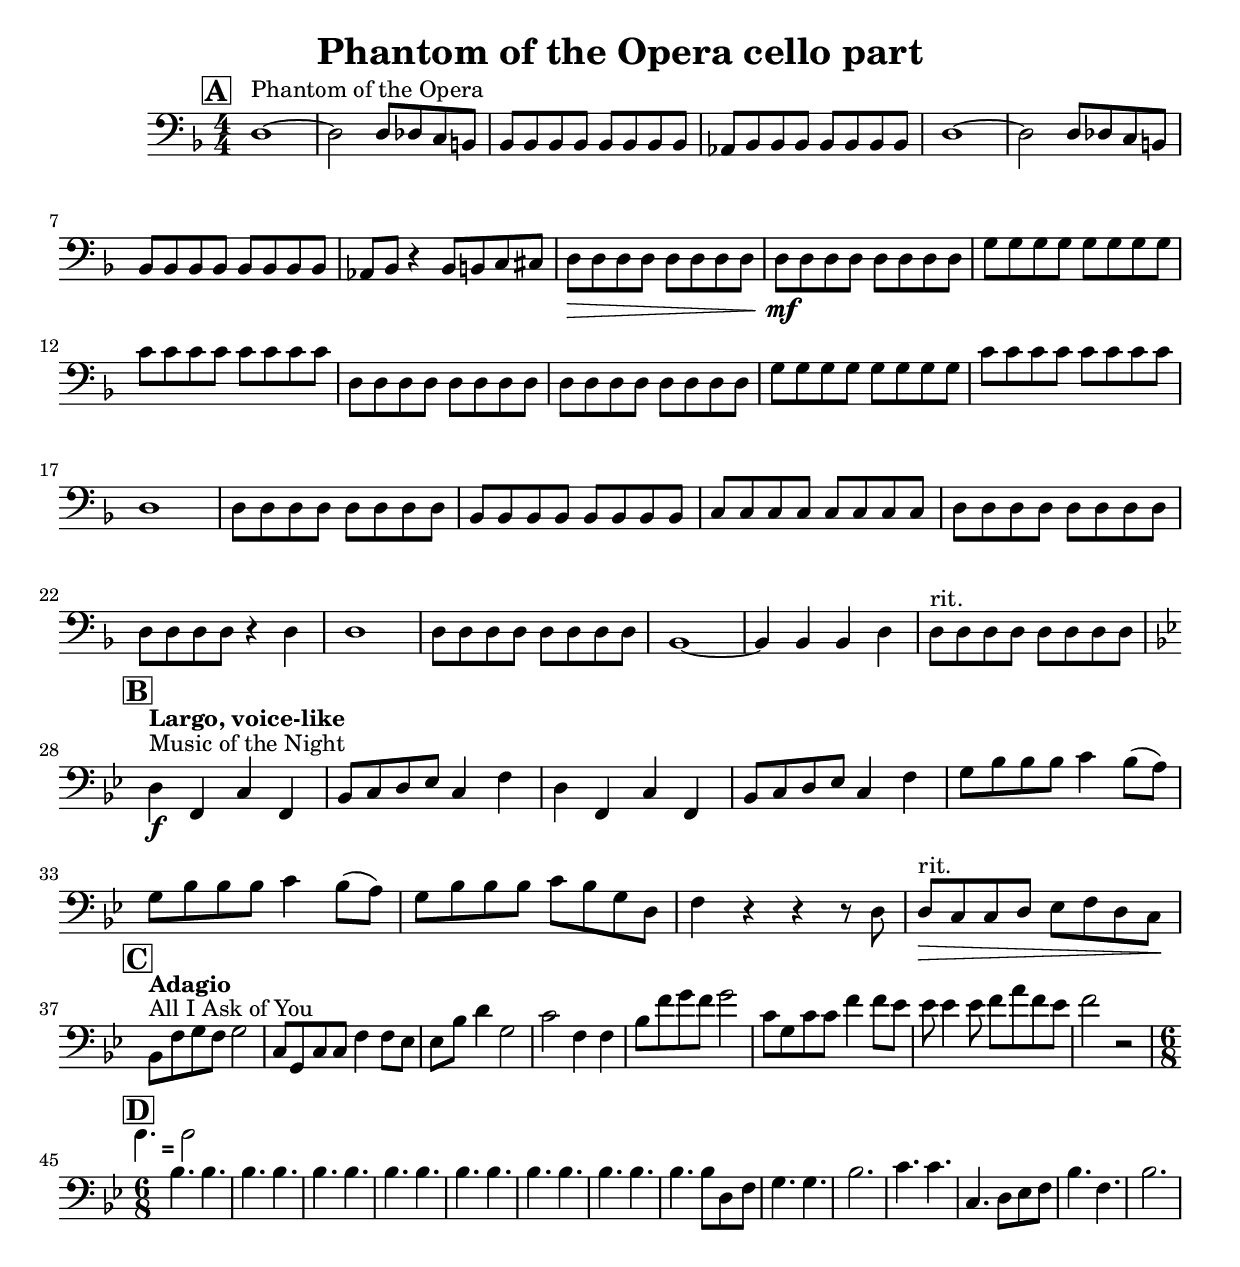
\header {
  title = "Phantom of the Opera cello part"
}

\score {
  \relative c {
    \set Score.markFormatter = #format-mark-box-alphabet
    \mark \default
    \clef "bass"
    \key d \minor
    \numericTimeSignature
    \time 4/4
    d1~^"Phantom of the Opera" d2 d8 des c b | 
    bes bes bes bes bes bes bes bes |
    aes bes bes bes bes bes bes bes |
    d1~ d2 d8 des c b |
    bes bes bes bes bes bes bes bes |
    aes bes r4 bes8 b c cis |
    d\> d d d d d d d |
    d\mf d d d d d d d |
    g g g g g g g g |
    c c c c c c c c |
    d, d d d d d d d |
    d d d d d d d d |
    g g g g g g g g |
    c c c c c c c c |
    d,1 |
    d8 d d d d d d d |
    bes bes bes bes bes bes bes bes |
    c c c c c c c c |
    d d d d d d d d |
    d d d d r4 d |
    d1 |
    d8 d d d d d d d |
    bes1~ bes4 bes bes d |
    d8^"rit." d d d d d d d | \break
    \key bes \major
    \mark \default
    \tempo "Largo, voice-like"
    d4^"Music of the Night"\f f, c' f, |
    bes8 c d ees c4 f |
    d f, c' f, |
    bes8 c d ees c4 f |
    g8 bes bes bes c4 bes8( a) | 
    g bes bes bes c4 bes8( a) |
    g bes bes bes c bes g d |
    f4 r r r8 d |
    d^"rit."\> c c d ees f d c\! | \break
    \mark \default
    \tempo "Adagio"
    bes^"All I Ask of You" f' g f g2 |
    c,8 g c c f4 f8 ees |
    ees bes' d4 g,2 |
    c f,4 f |
    bes8 f' g f g2 |
    c,8 g c c f4 f8 ees |
    ees ees4 ees8 f a f ees |
    f2 r | \break
    \time 6/8
    \once \override Score.RehearsalMark.self-alignment-X = #LEFT
    \mark \default
    \tempo \markup {
      \right-align \concat {
        \smaller \right-align \note #"4." #-1
        \lower #2 " = "
        \smaller \general-align #X #DOWN \note #"2" #-1
      }
    }
    bes,4. bes bes bes bes bes bes bes bes bes bes bes bes bes |
    bes bes8 d, f |
    g4. g |
    bes2. |
    c4. c4. |
    c, d8 ees f |
    bes4. f bes2. |
  }

  \layout {}
  \midi {}
}